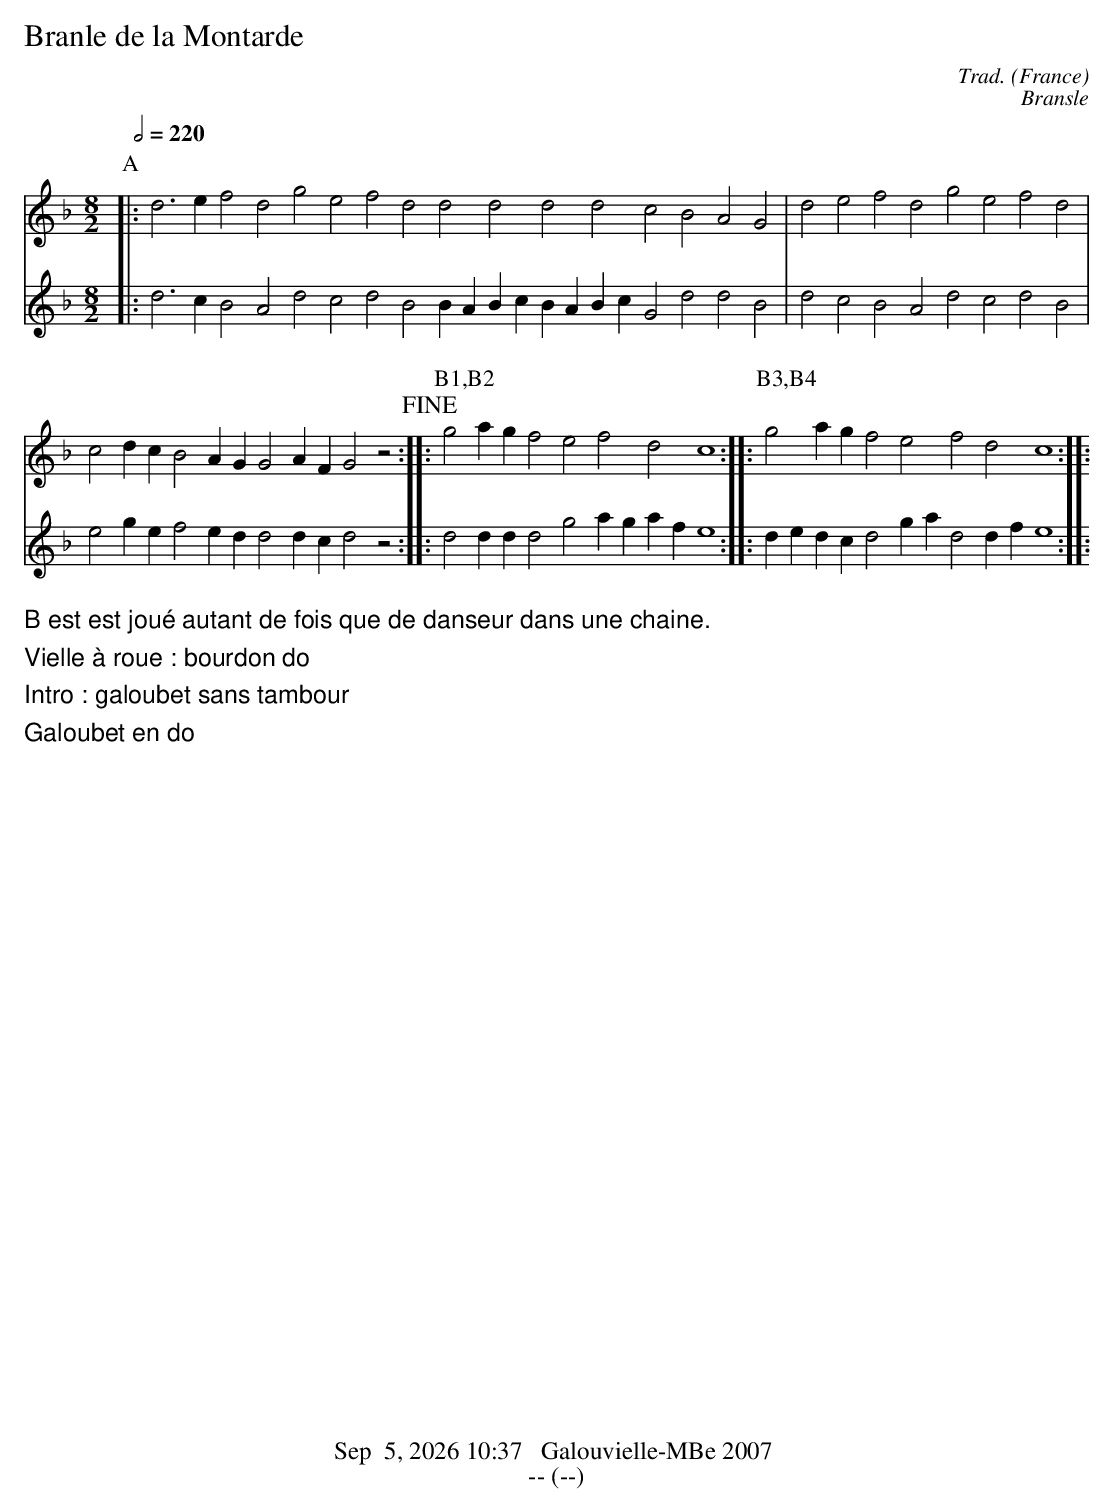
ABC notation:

X:1
T:Branle de la Montarde
C:Trad.
O:France
M:8/2
L:1/2
Q:1/2=220
K:Fmaj
V:1
[P:A]|: d>efd gefd  dddd cBAG | defd gefd |
cd/2c/2BA/2G/2 G A/2 F/2 G z+fine+ :: [P:B1,B2] g a/2g/2 fefdc2 :: [P:B3,B4]g a/2g/2 fefdc2 ::
V:2
|: d>cBA dcdB  B/2A/2B/2c/2B/2A/2B/2c/2 GddB | dcBA dcdB |
eg/2e/2fe/2d/2 dd/2c/2d z :: dd/2d/2 dg a/2g/2a/2f/2 e2 :: d/2e/2d/2c/2 dg/2a/2 dd/2f/2 e2 ::
